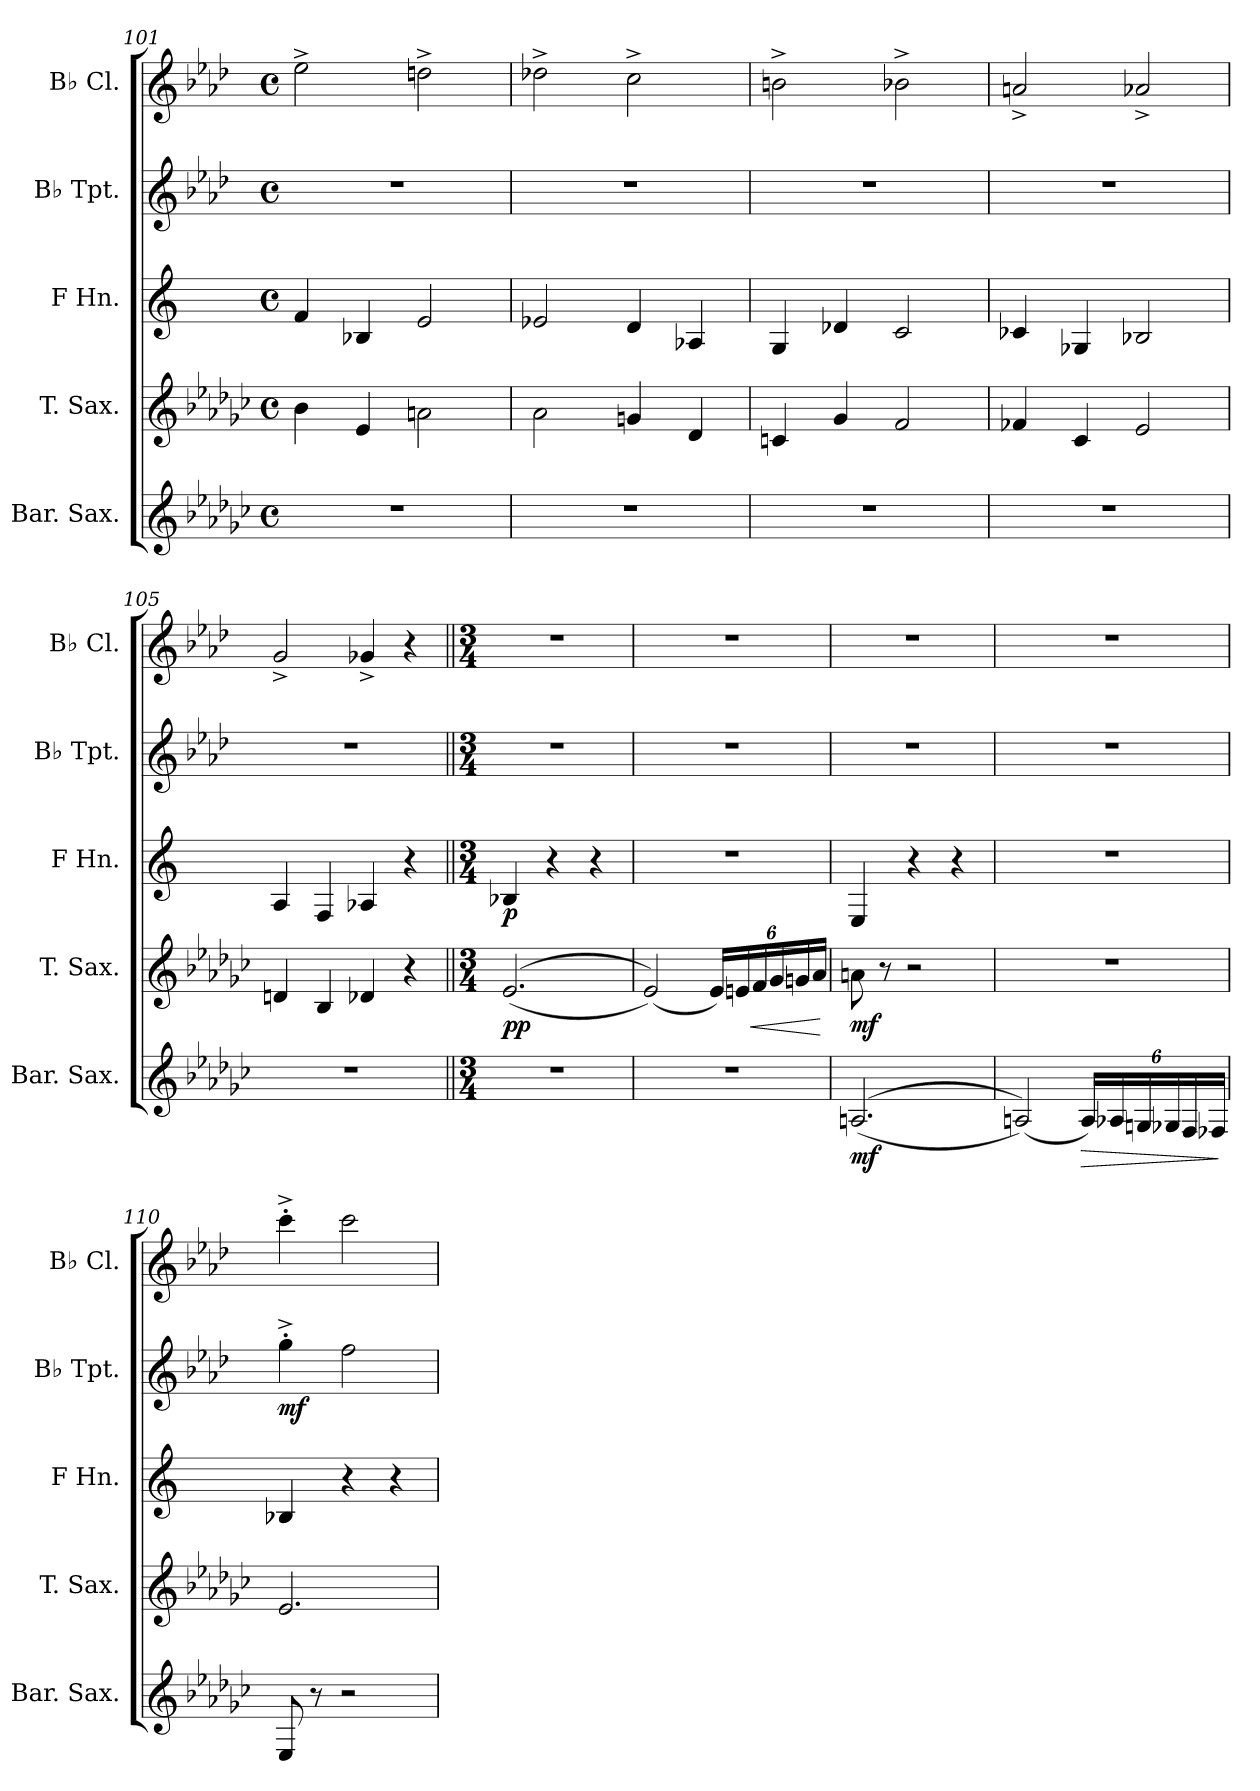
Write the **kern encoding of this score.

**kern	**dynam	**kern	**dynam	**kern	**dynam	**kern	**dynam	**kern
*part5	*part5	*part4	*part4	*part3	*part3	*part2	*part2	*part1
*staff5	*staff5	*staff4	*staff4	*staff3	*staff3	*staff2	*staff2	*staff1
*I"Bar. Sax.	*	*I"T. Sax.	*	*I"F Hn.	*	*I"B♭ Tpt.	*	*I"B♭ Cl.
*I'Bar. Sax.	*	*I'T. Sax.	*	*I'F Hn.	*	*I'B♭ Tpt.	*	*I'B♭ Cl.
!!LO:LB:g=z
*clefG2	*	*clefG2	*	*clefG2	*	*clefG2	*	*clefG2
*ITrd12c21	*	*ITrd8c14	*	*ITrd4c7	*	*ITrd1c2	*	*ITrd1c2
*k[b-e-a-d-g-c-]	*	*k[b-e-a-d-g-c-]	*	*k[b-]	*	*k[b-e-a-d-g-c-]	*	*k[b-e-a-d-g-c-]
*M4/4	*	*M4/4	*	*M4/4	*	*M4/4	*	*M4/4
*met(c)	*	*met(c)	*	*met(c)	*	*met(c)	*	*met(c)
=101	=101	=101	=101	=101	=101	=101	=101	=101
1r	.	4B-\	.	4B-/	.	1r	.	2dd-^\
.	.	4E-/	.	4E-X/	.	.	.	.
.	.	2An\	.	2A/	.	.	.	2ccn^\
=102	=102	=102	=102	=102	=102	=102	=102	=102
1r	.	2A-\	.	2A-X/	.	1r	.	2cc-X^\
.	.	4Gn/	.	4G/	.	.	.	2b-^\
.	.	4D-/	.	4D-X/	.	.	.	.
=103	=103	=103	=103	=103	=103	=103	=103	=103
1r	.	4Cn/	.	4C/	.	1r	.	2an^\
.	.	4G-/	.	4G-X/	.	.	.	.
.	.	2F/	.	2F/	.	.	.	2a-X^\
=104	=104	=104	=104	=104	=104	=104	=104	=104
1r	.	4F-X/	.	4F-X/	.	1r	.	2gn^/
.	.	4C-/	.	4C-X/	.	.	.	.
.	.	2E-/	.	2E-X/	.	.	.	2g-X^/
=105	=105	=105	=105	=105	=105	=105	=105	=105
1r	.	4Dn/	.	4D/	.	1r	.	2f^/
.	.	4BB-/	.	4BB-/	.	.	.	.
.	.	4D-X/	.	4D-X/	.	.	.	4f-X^/
.	.	4r	.	4r	.	.	.	4r
=106||	=106||	=106||	=106||	=106||	=106||	=106||	=106||	=106||
*M3/4	*	*M3/4	*	*M3/4	*	*M3/4	*	*M3/4
*	*	*	*	*	*	*	*	*MM225
!	!	!	!LO:DY:b	!	!LO:DY:b	!	!	!
2.r	.	((2.E-/	pp	4E-X/	p	2.r	.	2.r
.	.	.	.	4r	.	.	.	.
.	.	.	.	4r	.	.	.	.
!!LO:PB:g=z
=107	=107	=107	=107	=107	=107	=107	=107	=107
2.r	.	(2E-/))	.	2.r	.	2.r	.	2.r
*	*	*Xbrackettup	*	*	*	*	*	*
.	.	24E-/LL)	.	.	.	.	.	.
.	.	24En/	.	.	.	.	.	.
!	!	!	!LO:HP:b	!	!	!	!	!
.	.	24F/	<	.	.	.	.	.
.	.	24G-/	.	.	.	.	.	.
.	.	24Gn/	.	.	.	.	.	.
.	.	24A-/JJ	.	.	.	.	.	.
.	.	.	[	.	.	.	.	.
=108	=108	=108	=108	=108	=108	=108	=108	=108
!	!LO:DY:b	!	!LO:DY:b	!	!	!	!	!
((2.AAn/	mf	8An\	mf	4AA/	.	2.r	.	2.r
.	.	8r	.	.	.	.	.	.
.	.	2r	.	4r	.	.	.	.
.	.	.	.	4r	.	.	.	.
=109	=109	=109	=109	=109	=109	=109	=109	=109
(2AAn/))	.	2.r	.	2.r	.	2.r	.	2.r
*Xbrackettup	*	*	*	*	*	*	*	*
!	!LO:HP:b	!	!	!	!	!	!	!
24AA/LL)	>	.	.	.	.	.	.	.
24AA-X/	.	.	.	.	.	.	.	.
24GGn/	.	.	.	.	.	.	.	.
24GG-X/	.	.	.	.	.	.	.	.
24FF/	.	.	.	.	.	.	.	.
24FF-X/JJ	.	.	.	.	.	.	.	.
.	]	.	.	.	.	.	.	.
=110	=110	=110	=110	=110	=110	=110	=110	=110
!	!	!	!	!	!	!	!LO:DY:b	!
8EE-/	.	2.E-/	.	4E-X/	.	4ff'^\	mf	4bb-'^\
8r	.	.	.	.	.	.	.	.
2r	.	.	.	4r	.	2ee-\	.	2bb-\
.	.	.	.	4r	.	.	.	.
=	=	=	=	=	=	=	=	=
*-	*-	*-	*-	*-	*-	*-	*-	*-
